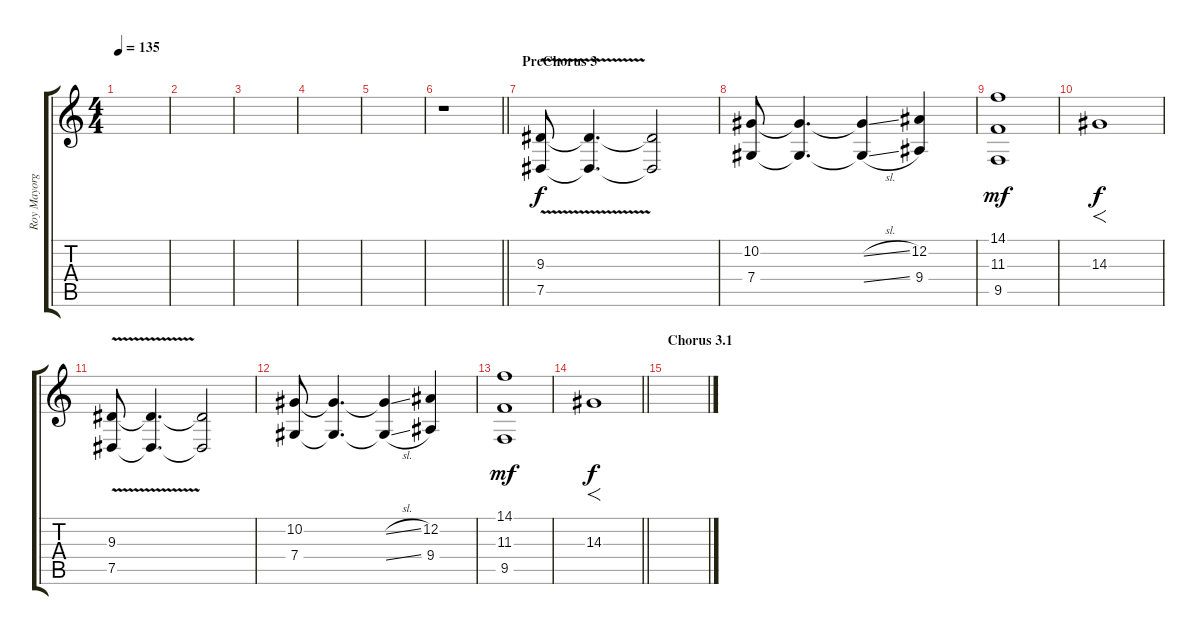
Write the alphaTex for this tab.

\track ("Roy Mayorga Keyboard" "Roy Mayorg") {instrument lead2sawtooth}
\staff {score tabs}
\tuning (Eb4 Bb3 Gb3 Db3 Ab2 Eb2) {hide}
\ts (4 4)
\tempo 135
\clef g2
\ks c
|
|
|
|
|
\barLineRight lightlight
r.1{volume 0} |
\section ("" "PreChorus 3")
(9.3{v} 7.5{v}).8{volume 8 instrument lead3calliope} (9.3{t} 7.5{t}).4{d volume 16} (9.3{t} 7.5{t}).2 |
(10.2 7.4).8{volume 6} (10.2{t} 7.4{t}).4{d volume 13} (10.2{sl t} 7.4{sl t}).4 (12.2 9.4).4 |
(14.1 11.3 9.5).1{dy mf} |
14.3.1{f dy f} |
(9.3{v} 7.5{v}).8{volume 8 instrument lead3calliope} (9.3{t} 7.5{t}).4{d volume 16} (9.3{t} 7.5{t}).2 |
(10.2 7.4).8{volume 6} (10.2{t} 7.4{t}).4{d volume 13} (10.2{sl t} 7.4{sl t}).4 (12.2 9.4).4 |
(14.1 11.3 9.5).1{dy mf} |
\barLineRight lightlight
14.3.1{f dy f} |
\section ("" "Chorus 3.1")
